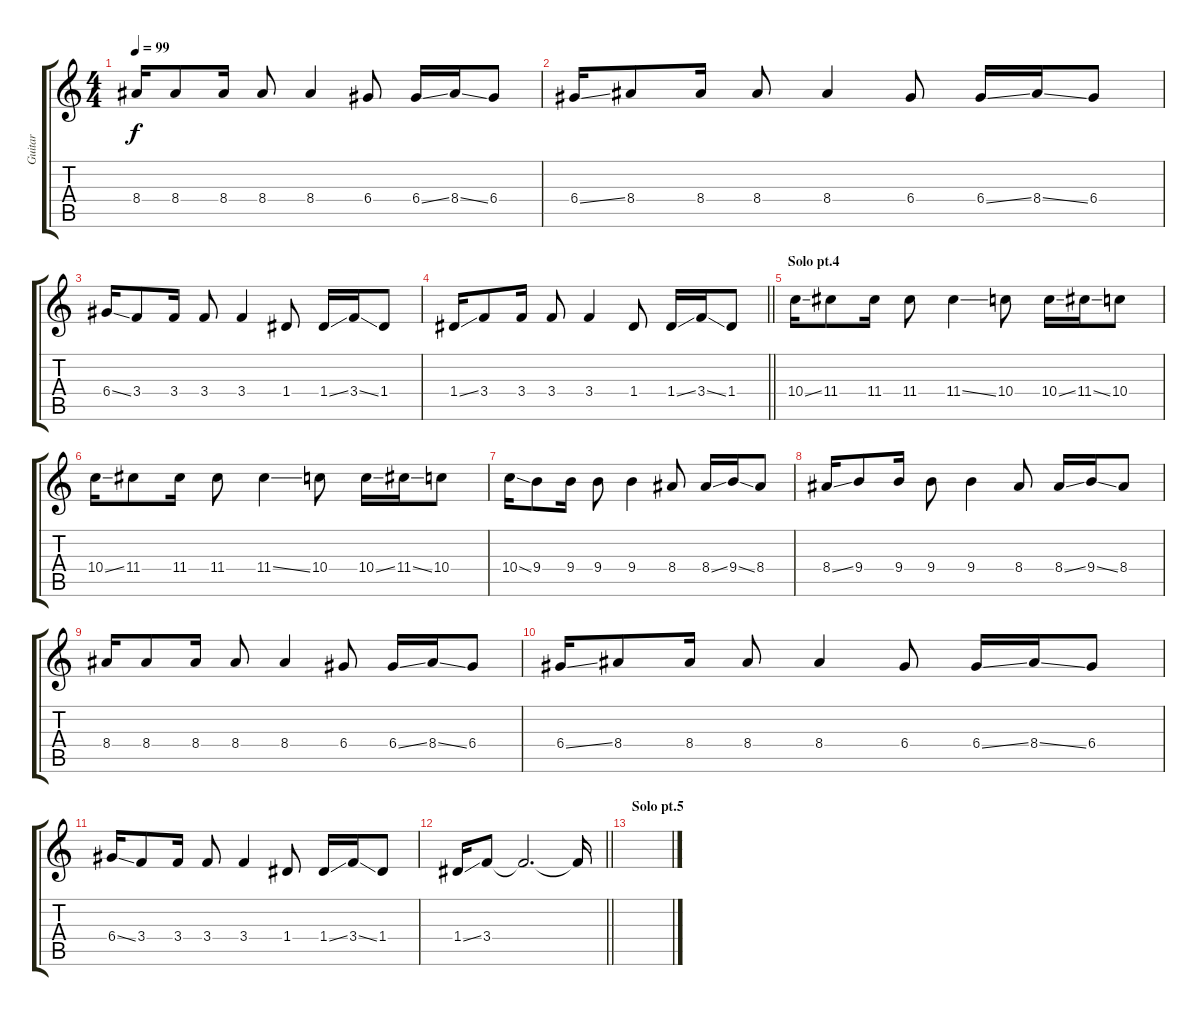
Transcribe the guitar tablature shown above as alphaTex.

\track ("Guitar" "Guitar") {instrument electricguitarjazz}
\staff {score tabs}
\tuning (E4 B3 G3 D3 A2 C2) {hide}
\ts (4 4)
\tempo 99
\clef g2
\ks c
8.4.16{dy f} 8.4.8 8.4.16 8.4.8 8.4.4 6.4.8 6.4{ss}.16 8.4{ss}.16 6.4.8 |
6.4{ss}.16 8.4.8 8.4.16 8.4.8 8.4.4 6.4.8 6.4{ss}.16 8.4{ss}.16 6.4.8 |
6.4{ss}.16 3.4.8 3.4.16 3.4.8 3.4.4 1.4.8 1.4{ss}.16 3.4{ss}.16 1.4.8 |
\barLineRight lightlight
1.4{ss}.16 3.4.8 3.4.16 3.4.8 3.4.4 1.4.8 1.4{ss}.16 3.4{ss}.16 1.4.8 |
\section ("" "Solo pt.4")
10.4{ss}.16 11.4.8 11.4.16 11.4.8 11.4{ss}.4 10.4.8 10.4{ss}.16 11.4{ss}.16 10.4.8 |
10.4{ss}.16 11.4.8 11.4.16 11.4.8 11.4{ss}.4 10.4.8 10.4{ss}.16 11.4{ss}.16 10.4.8 |
10.4{ss}.16 9.4.8 9.4.16 9.4.8 9.4.4 8.4.8 8.4{ss}.16 9.4{ss}.16 8.4.8 |
8.4{ss}.16 9.4.8 9.4.16 9.4.8 9.4.4 8.4.8 8.4{ss}.16 9.4{ss}.16 8.4.8 |
8.4.16 8.4.8 8.4.16 8.4.8 8.4.4 6.4.8 6.4{ss}.16 8.4{ss}.16 6.4.8 |
6.4{ss}.16 8.4.8 8.4.16 8.4.8 8.4.4 6.4.8 6.4{ss}.16 8.4{ss}.16 6.4.8 |
6.4{ss}.16 3.4.8 3.4.16 3.4.8 3.4.4 1.4.8 1.4{ss}.16 3.4{ss}.16 1.4.8 |
\barLineRight lightlight
1.4{ss}.16 3.4.8 3.4{t}.2{d} 3.4{t}.16 |
\section ("" "Solo pt.5")
